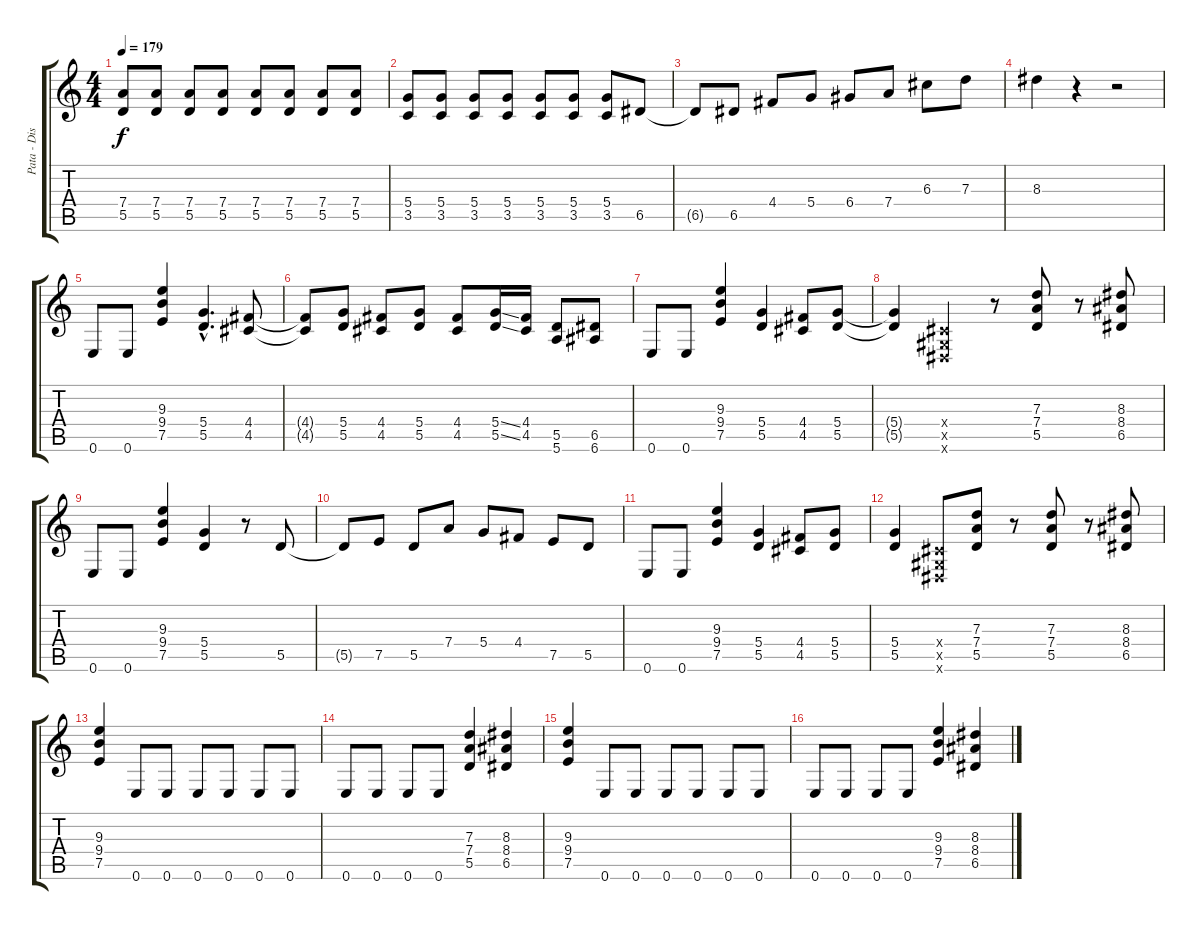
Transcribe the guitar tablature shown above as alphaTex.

\track ("Pata - Distorsion" "Pata - Dis") {instrument distortionguitar}
\staff {score tabs}
\tuning (E4 B3 G3 D3 A2 E2) {hide}
\ts (4 4)
\tempo 179
\clef g2
\ks c
(7.4 5.5).8{dy f} (7.4 5.5).8 (7.4 5.5).8 (7.4 5.5).8 (7.4 5.5).8 (7.4 5.5).8 (7.4 5.5).8 (7.4 5.5).8 |
(5.4 3.5).8 (5.4 3.5).8 (5.4 3.5).8 (5.4 3.5).8 (5.4 3.5).8 (5.4 3.5).8 (5.4 3.5).8 6.5.8 |
6.5{t}.8 6.5.8 4.4.8 5.4.8 6.4.8 7.4.8 6.3.8 7.3.8 |
8.3.4 r.4 r.2 |
0.6.8 0.6.8 (9.3 9.4 7.5).4 (5.4{hac} 5.5{hac}).4{d} (4.4 4.5).8 |
(4.4{t} 4.5{t}).8 (5.4 5.5).8 (4.4 4.5).8 (5.4 5.5).8 (4.4 4.5).8 (5.4{ss} 5.5{ss}).16 (4.4 4.5).16 (5.5 5.6).8 (6.5 6.6).8 |
0.6.8 0.6.8 (9.3 9.4 7.5).4 (5.4 5.5).4 (4.4 4.5).8 (5.4 5.5).8 |
(5.4{t} 5.5{t}).4 (-1.4{x} -1.5{x} -1.6{x}).4 r.8 (7.3 7.4 5.5).8 r.8 (8.3 8.4 6.5).8 |
0.6.8 0.6.8 (9.3 9.4 7.5).4 (5.4 5.5).4 r.8 5.5.8 |
5.5{t}.8 7.5.8 5.5.8 7.4.8 5.4.8 4.4.8 7.5.8 5.5.8 |
0.6.8 0.6.8 (9.3 9.4 7.5).4 (5.4 5.5).4 (4.4 4.5).8 (5.4 5.5).8 |
(5.4 5.5).4 (-1.4{x} -1.5{x} -1.6{x}).8 (7.3 7.4 5.5).8 r.8 (7.3 7.4 5.5).8 r.8 (8.3 8.4 6.5).8 |
(9.3 9.4 7.5).4 0.6.8 0.6.8 0.6.8 0.6.8 0.6.8 0.6.8 |
0.6.8 0.6.8 0.6.8 0.6.8 (7.3 7.4 5.5).4 (8.3 8.4 6.5).4 |
(9.3 9.4 7.5).4 0.6.8 0.6.8 0.6.8 0.6.8 0.6.8 0.6.8 |
0.6.8 0.6.8 0.6.8 0.6.8 (9.3 9.4 7.5).4 (8.3 8.4 6.5).4
